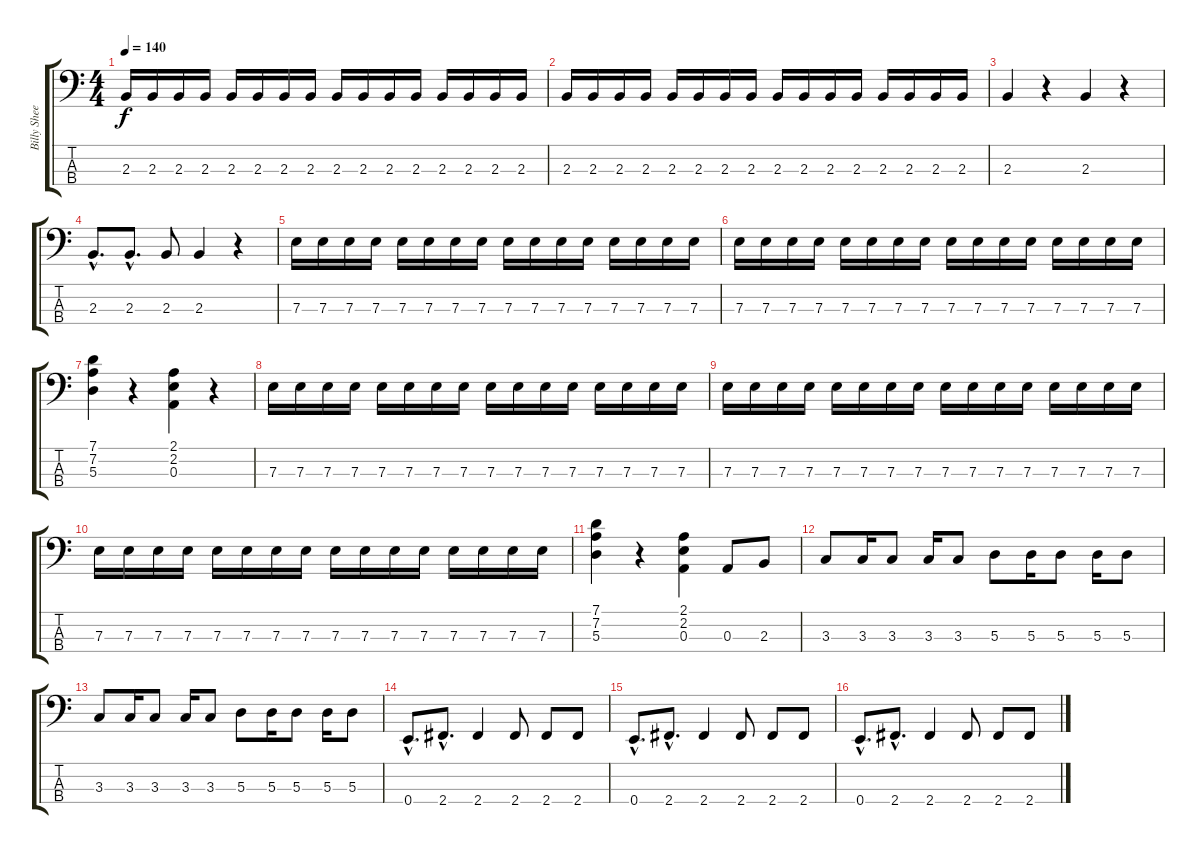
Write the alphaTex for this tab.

\track ("Billy Sheehan" "Billy Shee") {instrument electricbassfinger}
\staff {score tabs}
\tuning (G2 D2 A1 E1) {hide}
\ts (4 4)
\tempo 140
\clef f4
\ks c
2.3.16{dy f} 2.3.16 2.3.16 2.3.16 2.3.16 2.3.16 2.3.16 2.3.16 2.3.16 2.3.16 2.3.16 2.3.16 2.3.16 2.3.16 2.3.16 2.3.16 |
2.3.16 2.3.16 2.3.16 2.3.16 2.3.16 2.3.16 2.3.16 2.3.16 2.3.16 2.3.16 2.3.16 2.3.16 2.3.16 2.3.16 2.3.16 2.3.16 |
2.3.4 r.4 2.3.4 r.4 |
2.3{hac}.8{d} 2.3{hac}.8{d} 2.3.8 2.3.4 r.4 |
7.3.16 7.3.16 7.3.16 7.3.16 7.3.16 7.3.16 7.3.16 7.3.16 7.3.16 7.3.16 7.3.16 7.3.16 7.3.16 7.3.16 7.3.16 7.3.16 |
7.3.16 7.3.16 7.3.16 7.3.16 7.3.16 7.3.16 7.3.16 7.3.16 7.3.16 7.3.16 7.3.16 7.3.16 7.3.16 7.3.16 7.3.16 7.3.16 |
(7.1 7.2 5.3).4 r.4 (2.1 2.2 0.3).4 r.4 |
7.3.16 7.3.16 7.3.16 7.3.16 7.3.16 7.3.16 7.3.16 7.3.16 7.3.16 7.3.16 7.3.16 7.3.16 7.3.16 7.3.16 7.3.16 7.3.16 |
7.3.16 7.3.16 7.3.16 7.3.16 7.3.16 7.3.16 7.3.16 7.3.16 7.3.16 7.3.16 7.3.16 7.3.16 7.3.16 7.3.16 7.3.16 7.3.16 |
7.3.16 7.3.16 7.3.16 7.3.16 7.3.16 7.3.16 7.3.16 7.3.16 7.3.16 7.3.16 7.3.16 7.3.16 7.3.16 7.3.16 7.3.16 7.3.16 |
(7.1 7.2 5.3).4 r.4 (2.1 2.2 0.3).4 0.3.8 2.3.8 |
3.3.8 3.3.16 3.3.8 3.3.16 3.3.8 5.3.8 5.3.16 5.3.8 5.3.16 5.3.8 |
3.3.8 3.3.16 3.3.8 3.3.16 3.3.8 5.3.8 5.3.16 5.3.8 5.3.16 5.3.8 |
0.4{hac}.8{d} 2.4{hac}.8{d} 2.4.4 2.4.8 2.4.8 2.4.8 |
0.4{hac}.8{d} 2.4{hac}.8{d} 2.4.4 2.4.8 2.4.8 2.4.8 |
0.4{hac}.8{d} 2.4{hac}.8{d} 2.4.4 2.4.8 2.4.8 2.4.8
